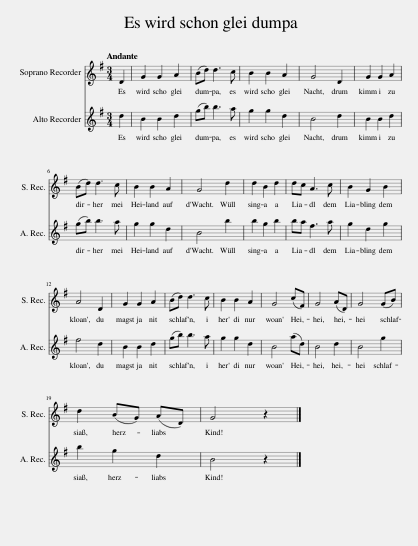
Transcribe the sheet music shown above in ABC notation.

X:1
%%score 1 2
L:1/8
Q:1/4=100
M:3/4
I:linebreak $
K:G
V:1 treble
V:2 treble
V:1
 D2 | G2 G2 A2 | (Bd) d3 c | B2 B2 A2 | G4 D2 | %5
 G2 G2 A2 |$ (Bd) d3 c | B2 B2 A2 | G4 d2 | d2 B2 d2 | %10
 dc A3 c | B2 G2 B2 |$ A4 D2 | G2 G2 A2 | (Bd) d3 c | %15
 B2 B2 A2 | G4 (cF) | G4 (AD) | G4 (GB) |$ d2 (BG) (AD) | %20
 G4 z2 |] %21
V:2
 d2 | B2 B2 d2 | (gb) b3 a | g2 g2 d2 | B4 d2 | %5
 B2 B2 d2 |$ (gb) b3 a | g2 g2 d2 | B4 b2 | b2 g2 b2 | %10
 ba f3 a | g2 d2 g2 |$ f4 d2 | B2 B2 d2 | (gb) b3 a | %15
 g2 g2 d2 | B4 (ad) | B4 d2 | B4 g2 |$ b2 g2 d2 | %20
 B4 z2 |] %21
